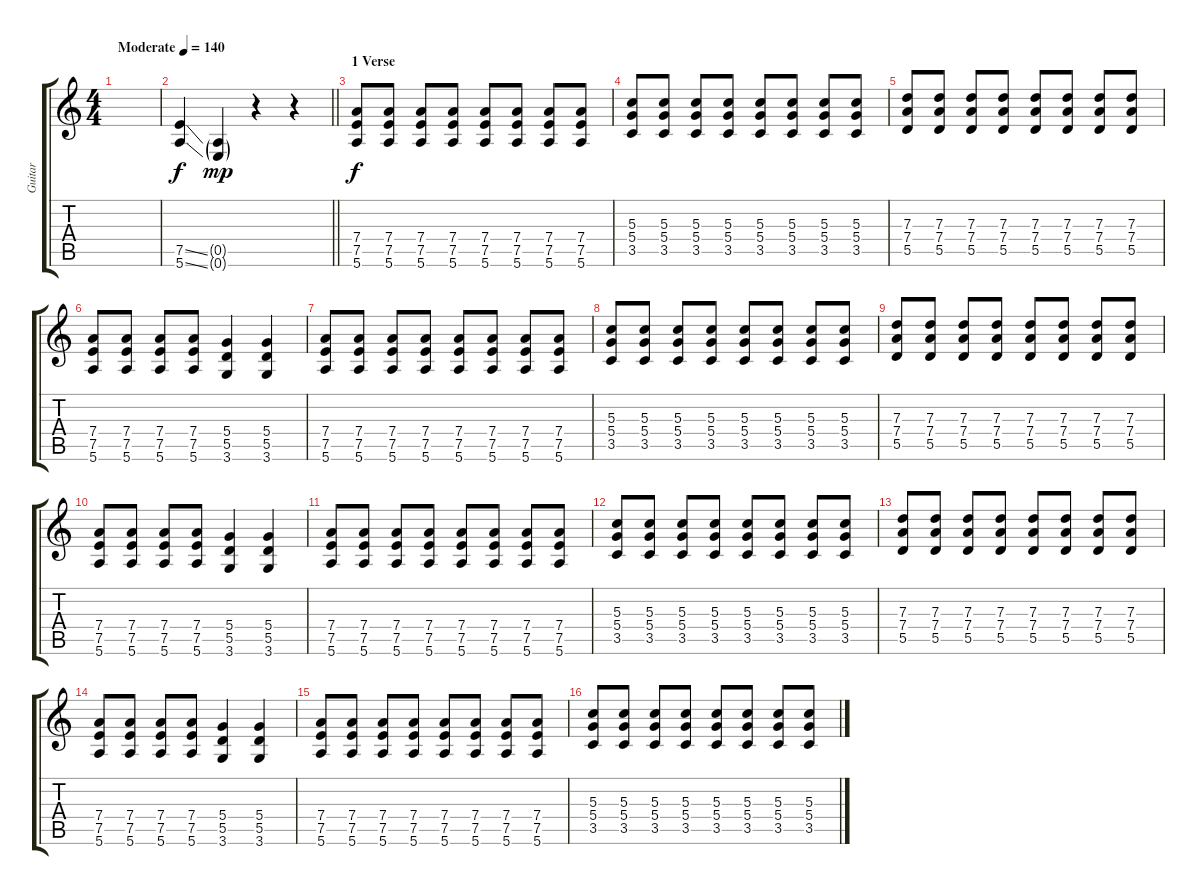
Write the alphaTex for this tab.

\track ("Guitar" "Guitar") {instrument distortionguitar}
\staff {score tabs}
\tuning (E4 B3 G3 D3 A2 E2) {hide}
\ts (4 4)
\tempo (140 "Moderate")
\clef g2
\ks c
|
\barLineRight lightlight
(7.5{ss} 5.6{ss}).4 (0.5{g} 0.6{g}).4{dy mp} r.4 r.4 |
\section ("" "1 Verse")
(7.4 7.5 5.6).8{dy f} (7.4 7.5 5.6).8 (7.4 7.5 5.6).8 (7.4 7.5 5.6).8 (7.4 7.5 5.6).8 (7.4 7.5 5.6).8 (7.4 7.5 5.6).8 (7.4 7.5 5.6).8 |
(5.3 5.4 3.5).8 (5.3 5.4 3.5).8 (5.3 5.4 3.5).8 (5.3 5.4 3.5).8 (5.3 5.4 3.5).8 (5.3 5.4 3.5).8 (5.3 5.4 3.5).8 (5.3 5.4 3.5).8 |
(7.3 7.4 5.5).8 (7.3 7.4 5.5).8 (7.3 7.4 5.5).8 (7.3 7.4 5.5).8 (7.3 7.4 5.5).8 (7.3 7.4 5.5).8 (7.3 7.4 5.5).8 (7.3 7.4 5.5).8 |
(7.4 7.5 5.6).8 (7.4 7.5 5.6).8 (7.4 7.5 5.6).8 (7.4 7.5 5.6).8 (5.4 5.5 3.6).4 (5.4 5.5 3.6).4 |
(7.4 7.5 5.6).8 (7.4 7.5 5.6).8 (7.4 7.5 5.6).8 (7.4 7.5 5.6).8 (7.4 7.5 5.6).8 (7.4 7.5 5.6).8 (7.4 7.5 5.6).8 (7.4 7.5 5.6).8 |
(5.3 5.4 3.5).8 (5.3 5.4 3.5).8 (5.3 5.4 3.5).8 (5.3 5.4 3.5).8 (5.3 5.4 3.5).8 (5.3 5.4 3.5).8 (5.3 5.4 3.5).8 (5.3 5.4 3.5).8 |
(7.3 7.4 5.5).8 (7.3 7.4 5.5).8 (7.3 7.4 5.5).8 (7.3 7.4 5.5).8 (7.3 7.4 5.5).8 (7.3 7.4 5.5).8 (7.3 7.4 5.5).8 (7.3 7.4 5.5).8 |
(7.4 7.5 5.6).8 (7.4 7.5 5.6).8 (7.4 7.5 5.6).8 (7.4 7.5 5.6).8 (5.4 5.5 3.6).4 (5.4 5.5 3.6).4 |
(7.4 7.5 5.6).8 (7.4 7.5 5.6).8 (7.4 7.5 5.6).8 (7.4 7.5 5.6).8 (7.4 7.5 5.6).8 (7.4 7.5 5.6).8 (7.4 7.5 5.6).8 (7.4 7.5 5.6).8 |
(5.3 5.4 3.5).8 (5.3 5.4 3.5).8 (5.3 5.4 3.5).8 (5.3 5.4 3.5).8 (5.3 5.4 3.5).8 (5.3 5.4 3.5).8 (5.3 5.4 3.5).8 (5.3 5.4 3.5).8 |
(7.3 7.4 5.5).8 (7.3 7.4 5.5).8 (7.3 7.4 5.5).8 (7.3 7.4 5.5).8 (7.3 7.4 5.5).8 (7.3 7.4 5.5).8 (7.3 7.4 5.5).8 (7.3 7.4 5.5).8 |
(7.4 7.5 5.6).8 (7.4 7.5 5.6).8 (7.4 7.5 5.6).8 (7.4 7.5 5.6).8 (5.4 5.5 3.6).4 (5.4 5.5 3.6).4 |
(7.4 7.5 5.6).8 (7.4 7.5 5.6).8 (7.4 7.5 5.6).8 (7.4 7.5 5.6).8 (7.4 7.5 5.6).8 (7.4 7.5 5.6).8 (7.4 7.5 5.6).8 (7.4 7.5 5.6).8 |
(5.3 5.4 3.5).8 (5.3 5.4 3.5).8 (5.3 5.4 3.5).8 (5.3 5.4 3.5).8 (5.3 5.4 3.5).8 (5.3 5.4 3.5).8 (5.3 5.4 3.5).8 (5.3 5.4 3.5).8
